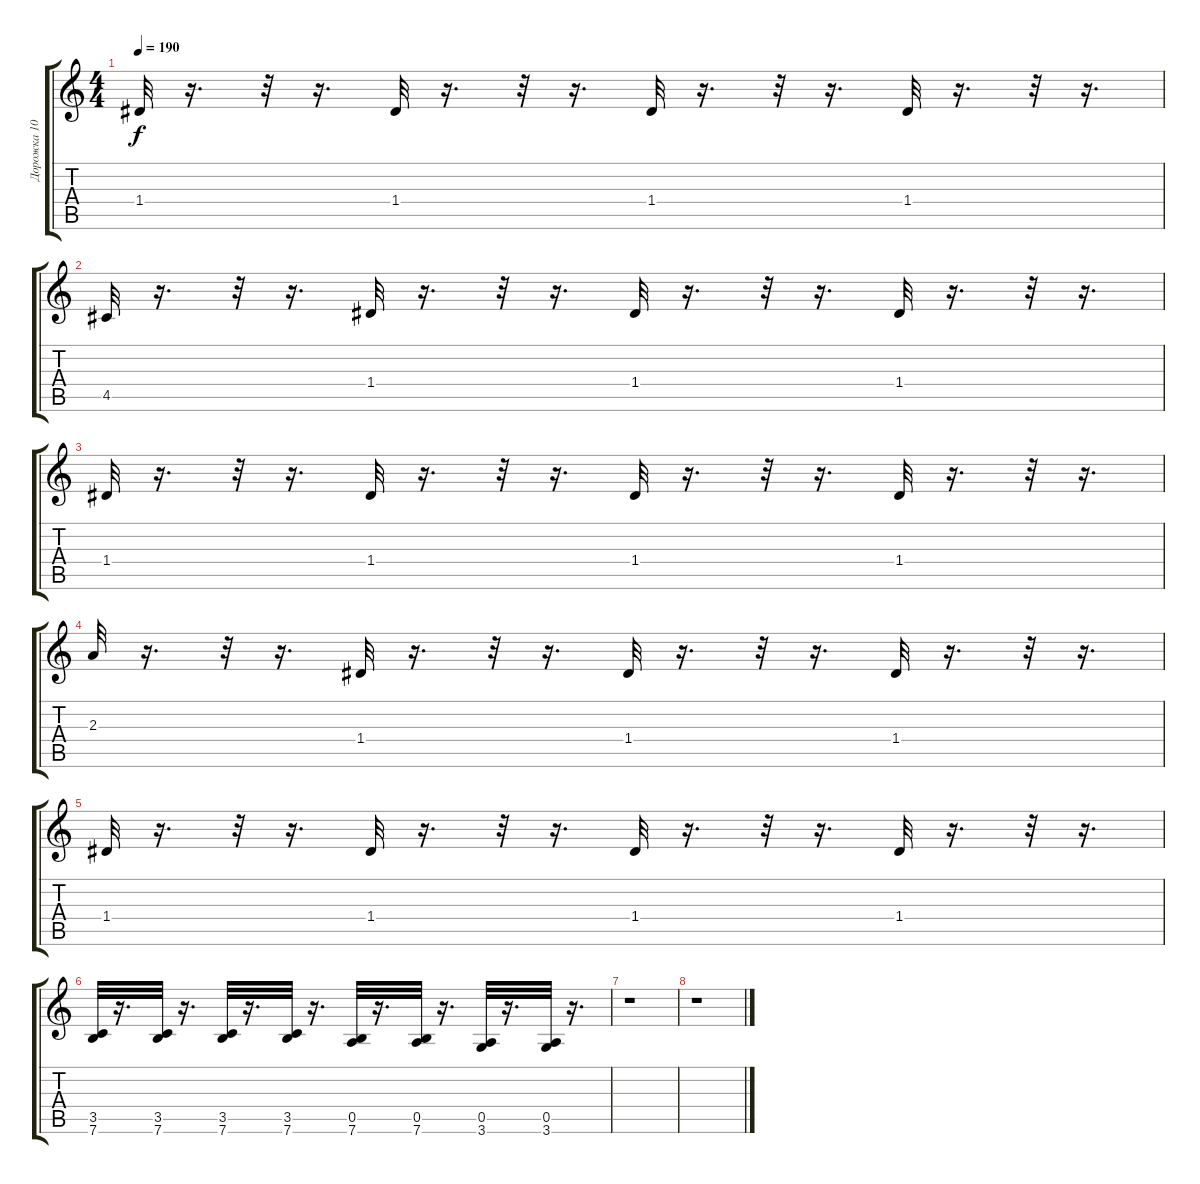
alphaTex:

\track ("Дорожка 10" "Дорожка 10") {instrument acousticguitarsteel}
\staff {score tabs}
\tuning (E4 B3 G3 D3 A2 E2) {hide}
\ts (4 4)
\tempo 190
\clef g2
\ks c
1.4.32{dy f} r.16{d} r.32 r.16{d} 1.4.32 r.16{d} r.32 r.16{d} 1.4.32 r.16{d} r.32 r.16{d} 1.4.32 r.16{d} r.32 r.16{d} |
4.5.32 r.16{d} r.32 r.16{d} 1.4.32 r.16{d} r.32 r.16{d} 1.4.32 r.16{d} r.32 r.16{d} 1.4.32 r.16{d} r.32 r.16{d} |
1.4.32 r.16{d} r.32 r.16{d} 1.4.32 r.16{d} r.32 r.16{d} 1.4.32 r.16{d} r.32 r.16{d} 1.4.32 r.16{d} r.32 r.16{d} |
2.3.32 r.16{d} r.32 r.16{d} 1.4.32 r.16{d} r.32 r.16{d} 1.4.32 r.16{d} r.32 r.16{d} 1.4.32 r.16{d} r.32 r.16{d} |
1.4.32 r.16{d} r.32 r.16{d} 1.4.32 r.16{d} r.32 r.16{d} 1.4.32 r.16{d} r.32 r.16{d} 1.4.32 r.16{d} r.32 r.16{d} |
(3.5 7.6).32 r.16{d} (3.5 7.6).32 r.16{d} (3.5 7.6).32 r.16{d} (3.5 7.6).32 r.16{d} (0.5 7.6).32 r.16{d} (0.5 7.6).32 r.16{d} (0.5 3.6).32 r.16{d} (0.5 3.6).32 r.16{d} |
r.1 |
r.1
